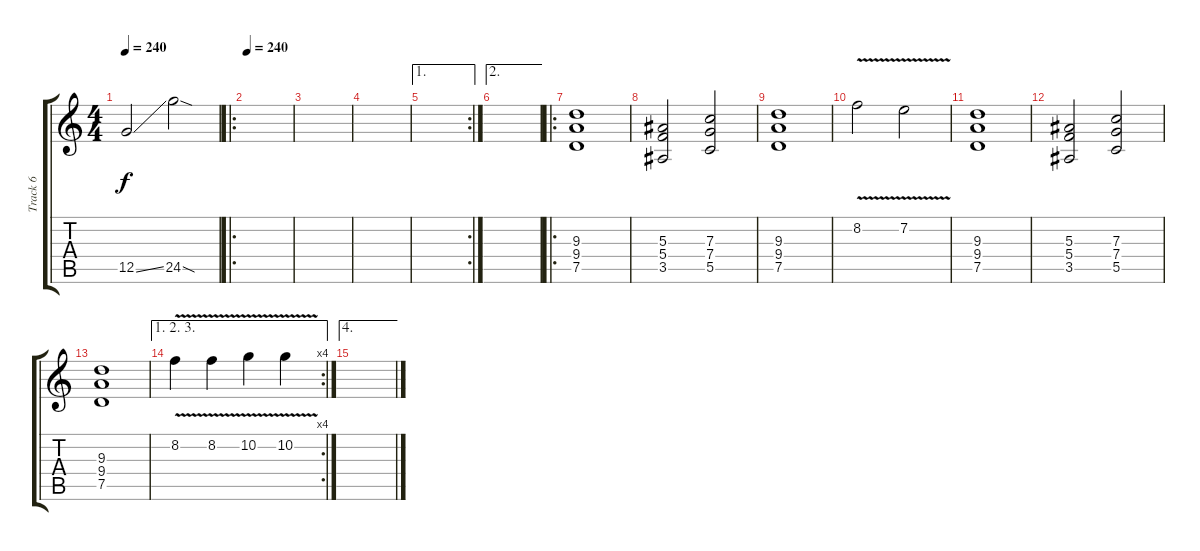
\track ("Track 6" "Track 6") {instrument distortionguitar}
\staff {score tabs}
\tuning (D4 A3 F3 C3 G2 D2) {hide}
\ts (4 4)
\tempo 240
\clef g2
\ks c
12.5{ss}.2{dy f} 24.5{sod}.2 |
\ro
\tempo 240
|
|
|
\ae 1
\rc 2
|
\ae 2
|
\ro
(9.3 9.4 7.5).1 |
(5.3 5.4 3.5).2 (7.3 7.4 5.5).2 |
(9.3 9.4 7.5).1 |
8.2{v}.2{instrument distortionguitar} 7.2{v}.2 |
(9.3 9.4 7.5).1 |
(5.3 5.4 3.5).2 (7.3 7.4 5.5).2 |
(9.3 9.4 7.5).1 |
\ae (1 2 3)
\rc 4
8.2{v}.4 8.2{v}.4 10.2{v}.4 10.2{v}.4 |
\ae 4
